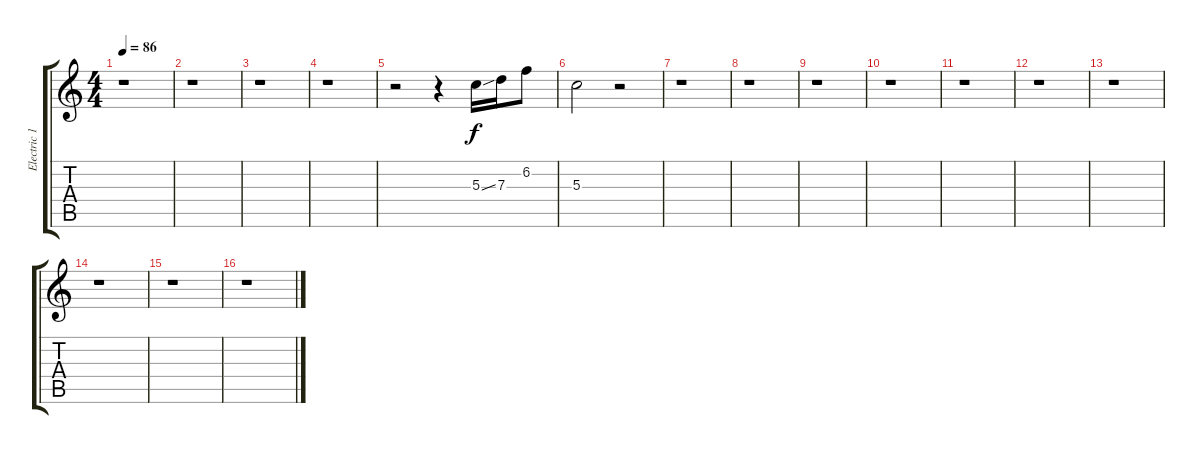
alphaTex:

\track ("Electric 1" "Electric 1") {instrument electricguitarclean}
\staff {score tabs}
\tuning (E4 B3 G3 D3 A2 E2) {hide}
\ts (4 4)
\tempo 86
\clef g2
\ks c
r.1{dy f} |
r.1 |
r.1 |
r.1 |
r.2 r.4 5.3{ss}.16 7.3.16 6.2.8 |
5.3.2 r.2 |
r.1 |
r.1 |
r.1 |
r.1 |
r.1 |
r.1 |
r.1 |
r.1 |
r.1 |
r.1
